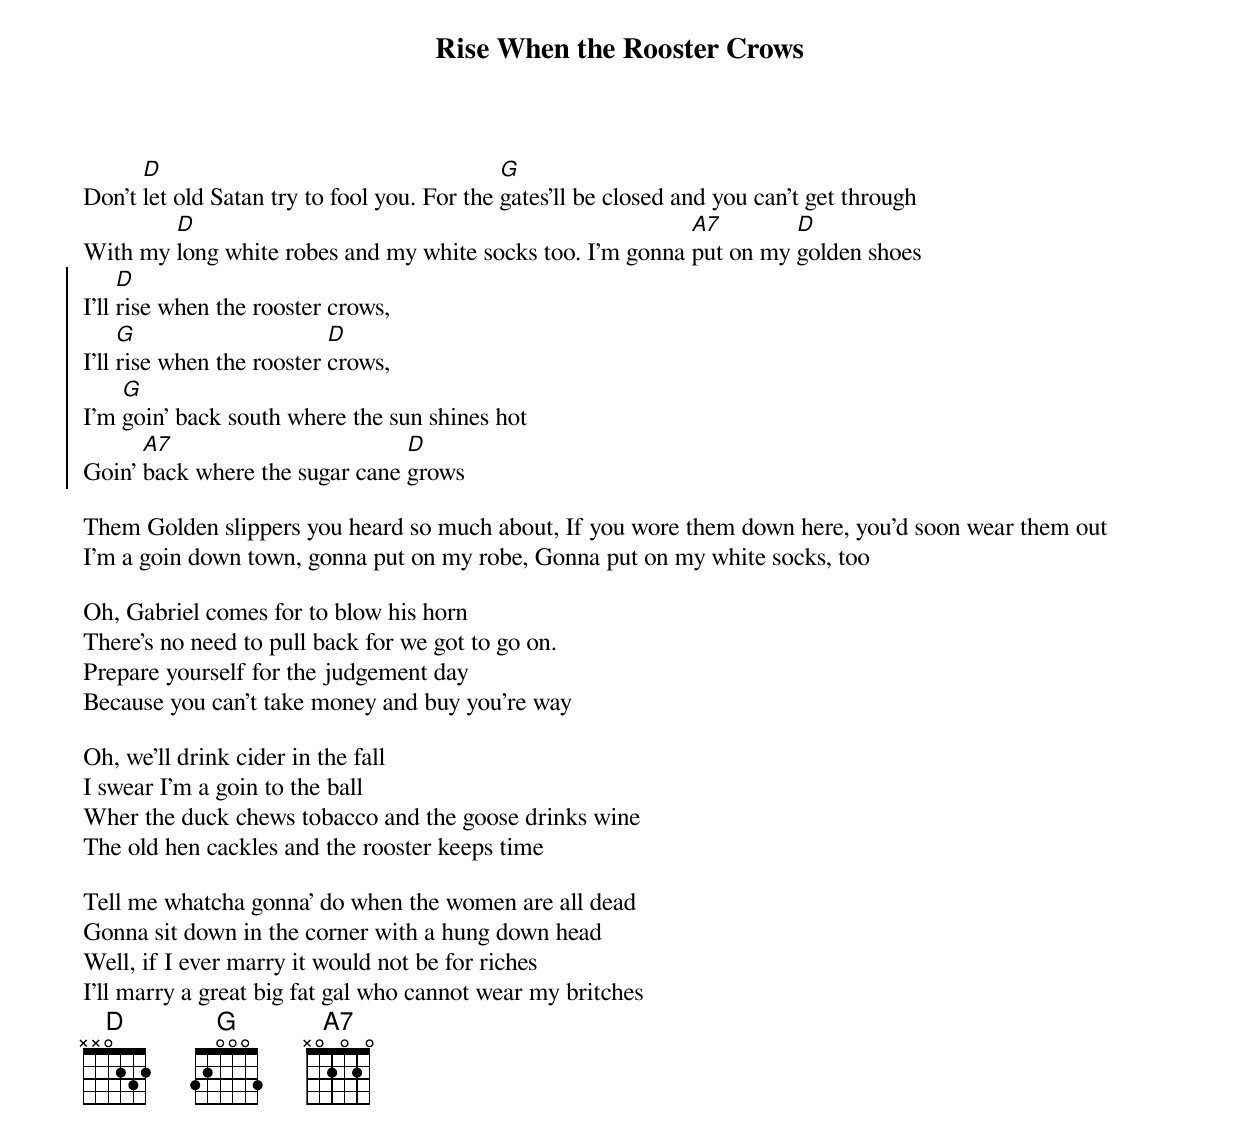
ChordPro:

{t:Rise When the Rooster Crows}

Don't [D]let old Satan try to fool you. For the [G]gates'll be closed and you can't get through
With my [D]long white robes and my white socks too. I'm gonna [A7]put on my [D]golden shoes
{soc}
I'll [D]rise when the rooster crows,
I'll [G]rise when the rooster [D]crows,
I'm [G]goin' back south where the sun shines hot
Goin' [A7]back where the sugar cane [D]grows
{eoc}

Them Golden slippers you heard so much about, If you wore them down here, you'd soon wear them out
I'm a goin down town, gonna put on my robe, Gonna put on my white socks, too

Oh, Gabriel comes for to blow his horn
There's no need to pull back for we got to go on.
Prepare yourself for the judgement day
Because you can't take money and buy you're way

Oh, we'll drink cider in the fall
I swear I'm a goin to the ball
Wher the duck chews tobacco and the goose drinks wine
The old hen cackles and the rooster keeps time

Tell me whatcha gonna' do when the women are all dead
Gonna sit down in the corner with a hung down head
Well, if I ever marry it would not be for riches
I'll marry a great big fat gal who cannot wear my britches
